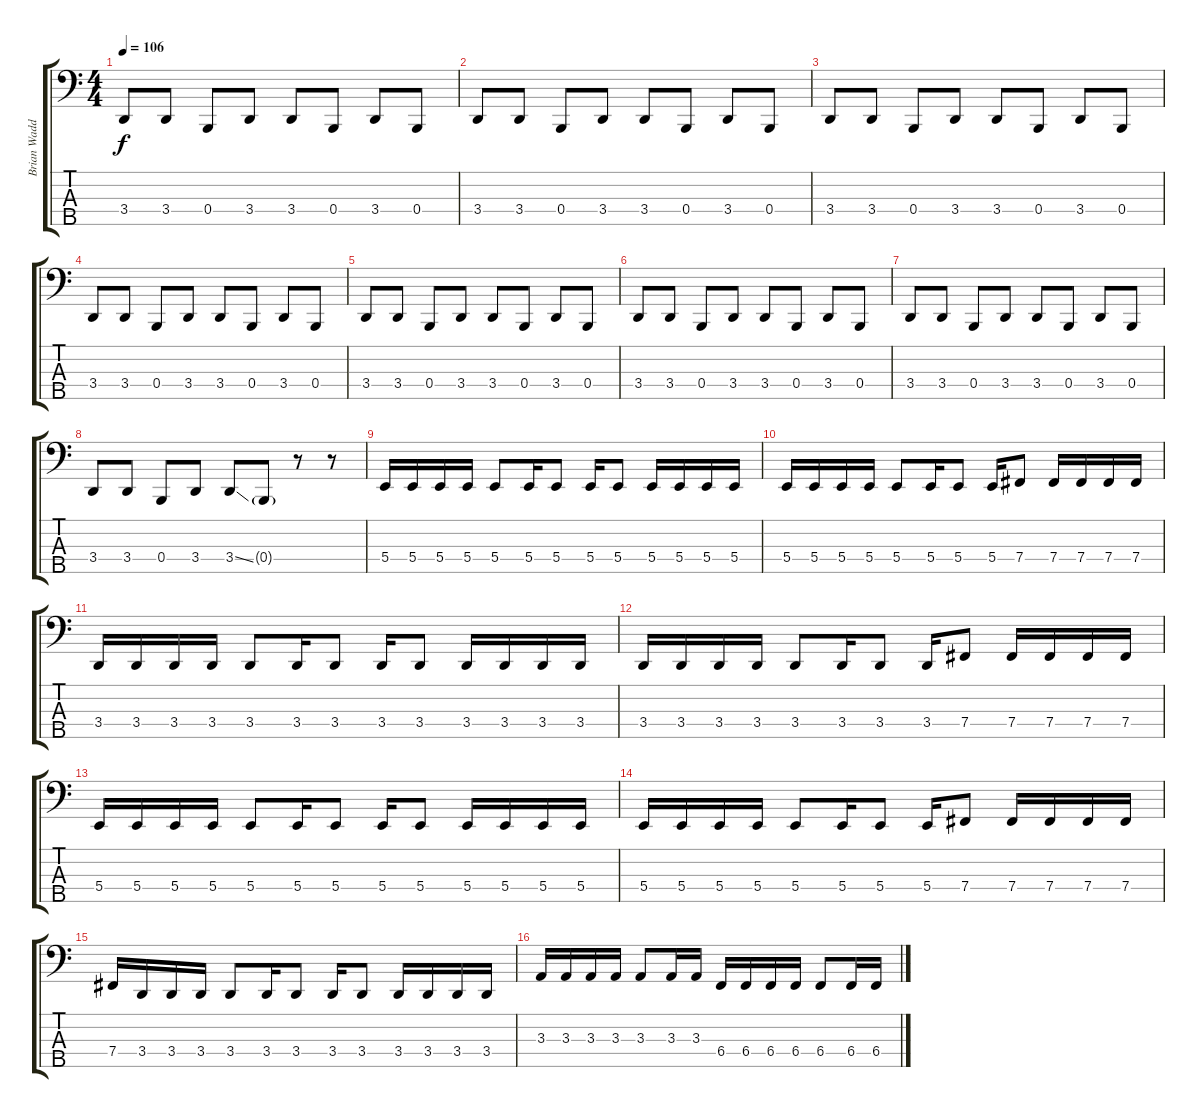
\track ("Brian Waddell" "Brian Wadd") {instrument electricbasspick}
\staff {score tabs}
\tuning (Gb2 B1 Gb1 B0 Gb0) {hide}
\ts (4 4)
\tempo 106
\clef f4
\ks c
3.4.8{dy f} 3.4.8 0.4.8 3.4.8 3.4.8 0.4.8 3.4.8 0.4.8 |
3.4.8 3.4.8 0.4.8 3.4.8 3.4.8 0.4.8 3.4.8 0.4.8 |
3.4.8 3.4.8 0.4.8 3.4.8 3.4.8 0.4.8 3.4.8 0.4.8 |
3.4.8 3.4.8 0.4.8 3.4.8 3.4.8 0.4.8 3.4.8 0.4.8 |
3.4.8 3.4.8 0.4.8 3.4.8 3.4.8 0.4.8 3.4.8 0.4.8 |
3.4.8 3.4.8 0.4.8 3.4.8 3.4.8 0.4.8 3.4.8 0.4.8 |
3.4.8 3.4.8 0.4.8 3.4.8 3.4.8 0.4.8 3.4.8 0.4.8 |
3.4.8 3.4.8 0.4.8 3.4.8 3.4{ss}.8 0.4{g}.8 r.8 r.8 |
5.4.16 5.4.16 5.4.16 5.4.16 5.4.8 5.4.16 5.4.8 5.4.16 5.4.8 5.4.16 5.4.16 5.4.16 5.4.16 |
5.4.16 5.4.16 5.4.16 5.4.16 5.4.8 5.4.16 5.4.8 5.4.16 7.4.8 7.4.16 7.4.16 7.4.16 7.4.16 |
3.4.16 3.4.16 3.4.16 3.4.16 3.4.8 3.4.16 3.4.8 3.4.16 3.4.8 3.4.16 3.4.16 3.4.16 3.4.16 |
3.4.16 3.4.16 3.4.16 3.4.16 3.4.8 3.4.16 3.4.8 3.4.16 7.4.8 7.4.16 7.4.16 7.4.16 7.4.16 |
5.4.16 5.4.16 5.4.16 5.4.16 5.4.8 5.4.16 5.4.8 5.4.16 5.4.8 5.4.16 5.4.16 5.4.16 5.4.16 |
5.4.16 5.4.16 5.4.16 5.4.16 5.4.8 5.4.16 5.4.8 5.4.16 7.4.8 7.4.16 7.4.16 7.4.16 7.4.16 |
7.4.16 3.4.16 3.4.16 3.4.16 3.4.8 3.4.16 3.4.8 3.4.16 3.4.8 3.4.16 3.4.16 3.4.16 3.4.16 |
3.3.16 3.3.16 3.3.16 3.3.16 3.3.8 3.3.16 3.3.16 6.4.16 6.4.16 6.4.16 6.4.16 6.4.8 6.4.16 6.4.16
